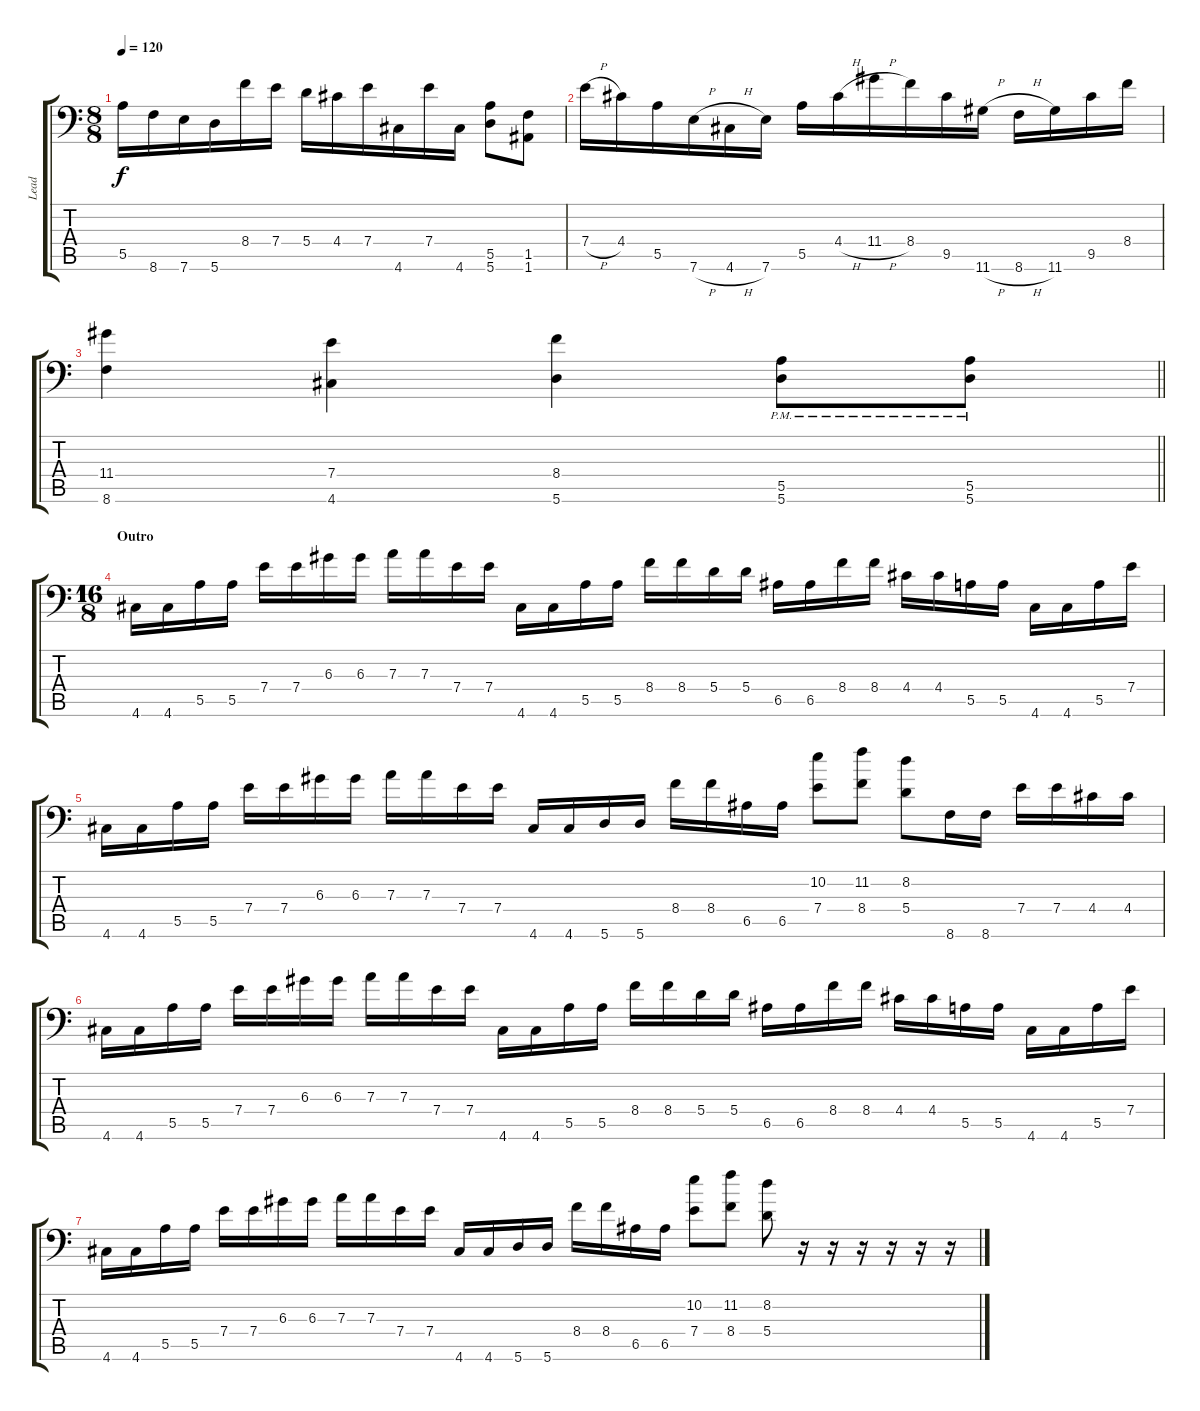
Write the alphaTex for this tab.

\track ("Lead" "Lead") {instrument distortionguitar}
\staff {score tabs}
\tuning (B3 Gb3 D3 A2 E2 A1) {hide}
\ts (8 8)
\tempo 120
\clef f4
\ks c
5.5.16{dy f} 8.6.16 7.6.16 5.6.16 8.4.16 7.4.16 5.4.16 4.4.16 7.4.16 4.6.16 7.4.16 4.6.16 (5.5 5.6).8 (1.5 1.6).8 |
7.4{h}.16 4.4.16 5.5.16 7.6{h}.16 4.6{h}.16 7.6.16 5.5.16 4.4{h}.16 11.4{h}.16 8.4.16 9.5.16 11.6{h}.16 8.6{h}.16 11.6.16 9.5.16 8.4.16 |
\barLineRight lightlight
(11.4 8.6).4 (7.4 4.6).4 (8.4 5.6).4 (5.5{pm} 5.6).8 (5.5{pm} 5.6).8 |
\ts (16 8)
\section ("" "Outro")
4.6.16 4.6.16 5.5.16 5.5.16 7.4.16 7.4.16 6.3.16 6.3.16 7.3.16 7.3.16 7.4.16 7.4.16 4.6.16 4.6.16 5.5.16 5.5.16 8.4.16 8.4.16 5.4.16 5.4.16 6.5.16 6.5.16 8.4.16 8.4.16 4.4.16 4.4.16 5.5.16 5.5.16 4.6.16 4.6.16 5.5.16 7.4.16 |
4.6.16 4.6.16 5.5.16 5.5.16 7.4.16 7.4.16 6.3.16 6.3.16 7.3.16 7.3.16 7.4.16 7.4.16 4.6.16 4.6.16 5.6.16 5.6.16 8.4.16 8.4.16 6.5.16 6.5.16 (10.2 7.4).8 (11.2 8.4).8 (8.2 5.4).8 8.6.16 8.6.16 7.4.16 7.4.16 4.4.16 4.4.16 |
4.6.16 4.6.16 5.5.16 5.5.16 7.4.16 7.4.16 6.3.16 6.3.16 7.3.16 7.3.16 7.4.16 7.4.16 4.6.16 4.6.16 5.5.16 5.5.16 8.4.16 8.4.16 5.4.16 5.4.16 6.5.16 6.5.16 8.4.16 8.4.16 4.4.16 4.4.16 5.5.16 5.5.16 4.6.16 4.6.16 5.5.16 7.4.16 |
4.6.16 4.6.16 5.5.16 5.5.16 7.4.16 7.4.16 6.3.16 6.3.16 7.3.16 7.3.16 7.4.16 7.4.16 4.6.16 4.6.16 5.6.16 5.6.16 8.4.16 8.4.16 6.5.16 6.5.16 (10.2 7.4).8 (11.2 8.4).8 (8.2 5.4).8 r.16 r.16 r.16 r.16 r.16 r.16
